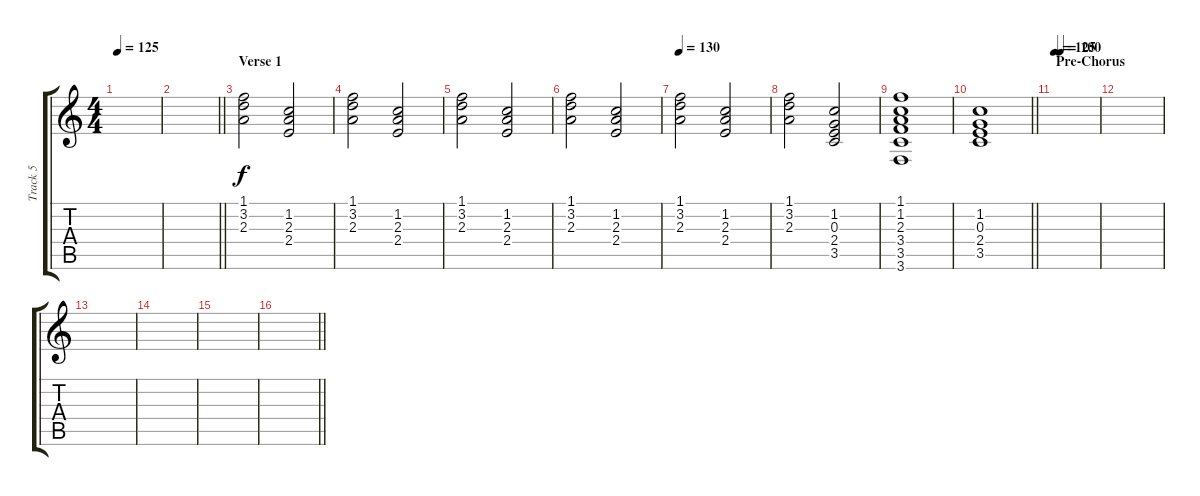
\track ("Track 5" "Track 5") {instrument acousticguitarsteel}
\staff {score tabs}
\tuning (E4 B3 G3 D3 A2 D2) {hide}
\ts (4 4)
\tempo 125
\clef g2
\ks c
|
\barLineRight lightlight
|
\section ("" "Verse 1")
(1.1 3.2 2.3).2 (1.2 2.3 2.4).2 |
(1.1 3.2 2.3).2 (1.2 2.3 2.4).2 |
(1.1 3.2 2.3).2 (1.2 2.3 2.4).2 |
(1.1 3.2 2.3).2 (1.2 2.3 2.4).2 |
\tempo 130
(1.1 3.2 2.3).2 (1.2 2.3 2.4).2 |
(1.1 3.2 2.3).2 (1.2 0.3 2.4 3.5).2 |
(1.1 1.2 2.3 3.4 3.5 3.6).1 |
\barLineRight lightlight
(1.2 0.3 2.4 3.5).1 |
\section ("" "Pre-Chorus")
\tempo 110
\tempo (100 0.125)
\tempo 125
|
|
|
|
|
\barLineRight lightlight
